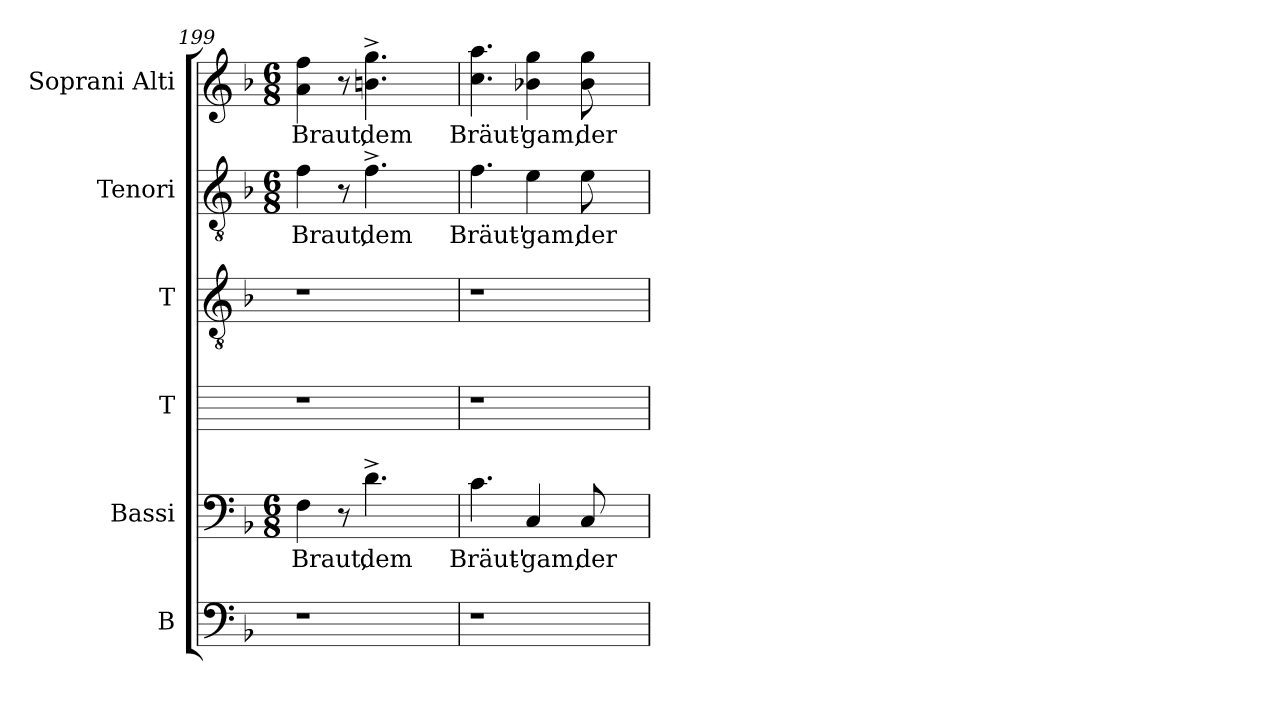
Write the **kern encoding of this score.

**kern	**kern	**text	**kern	**kern	**kern	**text	**kern	**text
*part6	*part5	*part5	*part4	*part3	*part2	*part2	*part1	*part1
*staff6	*staff5	*staff5	*staff4	*staff3	*staff2	*staff2	*staff1	*staff1
*I"B	*I"Bassi	*	*I"T	*I"T	*I"Tenori	*	*I"Soprani  Alti	*
*I'B	*I'B	*	*I'T	*I'T	*I'T	*	*I'S  A	*
*clefF4	*clefF4	*	*	*clefGv2	*clefGv2	*	*clefG2	*
*k[b-]	*k[b-]	*	*	*k[b-]	*k[b-]	*	*k[b-]	*
*F:	*F:	*	*	*F:	*F:	*	*F:	*
*	*M6/8	*	*	*	*M6/8	*	*M6/8	*
=199	=199	=199	=199	=199	=199	=199	=199	=199
!	!	!LO:LY:b:cj	!	!	!	!LO:LY:b:cj	!	!LO:LY:b:cj
1r	4F\	Braut,	1r	1r	4f\	Braut,	4ff\ 4a\	Braut,
.	8r	.	.	.	8r	.	8r	.
!	!	!LO:LY:b:cj	!	!	!	!LO:LY:b:cj	!	!LO:LY:b:cj
.	4.d^>\	dem	.	.	4.f^>\	dem	4.gg\^> 4.bn\^>	dem
.	4ryy	.	.	.	4ryy	.	4ryy	.
=200	=200	=200	=200	=200	=200	=200	=200	=200
!	!	!LO:LY:b:cj	!	!	!	!LO:LY:b:cj	!	!LO:LY:b:cj
1r	4.c\	Bräut'-	1r	1r	4.f\	Bräut'-	4.aa\ 4.cc\	Bräut'-
!	!	!LO:LY:b:cj	!	!	!	!LO:LY:b:cj	!	!LO:LY:b:cj
.	4C/	-gam,	.	.	4e\	-gam,	4gg\ 4b-X\	-gam,
!	!	!LO:LY:b:cj	!	!	!	!LO:LY:b:cj	!	!LO:LY:b:cj
.	8C/	der	.	.	8e\	der	8gg\ 8b-\	der
.	4ryy	.	.	.	4ryy	.	4ryy	.
=	=	=	=	=	=	=	=	=
*-	*-	*-	*-	*-	*-	*-	*-	*-
